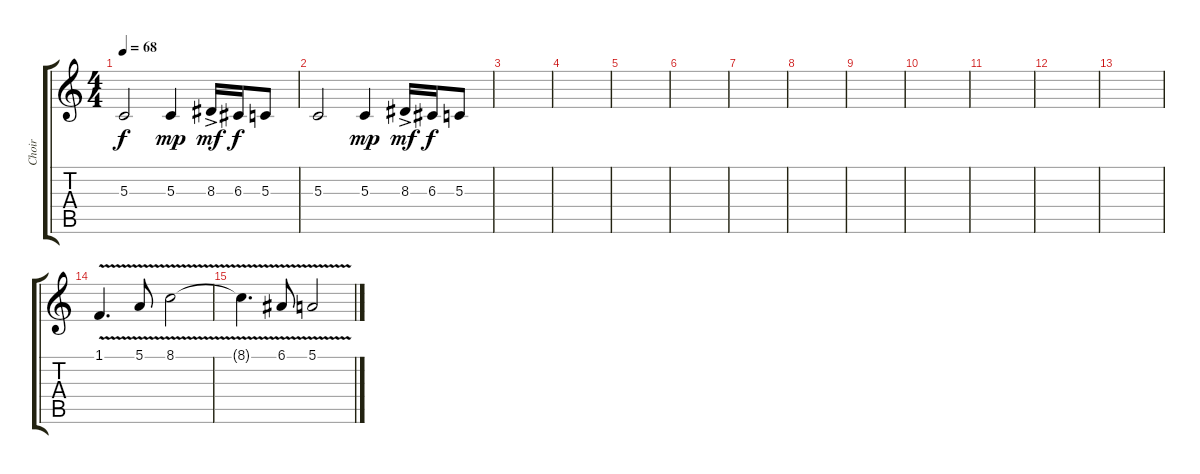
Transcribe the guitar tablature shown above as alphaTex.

\track ("Choir" "Choir") {instrument choiraahs}
\staff {score tabs}
\tuning (E4 B3 G3 D3 A2 E2) {hide}
\ts (4 4)
\tempo 68
\clef g2
\ks c
5.3.2{dy f} 5.3.4{dy mp} 8.3{ac}.16{dy mf} 6.3.16{dy f} 5.3.8 |
5.3.2 5.3.4{dy mp} 8.3{ac}.16{dy mf} 6.3.16{dy f} 5.3.8 |
|
|
|
|
|
|
|
|
|
|
|
1.1{v}.4{d} 5.1{v}.8 8.1{v}.2 |
8.1{v t}.4{d} 6.1{v}.8 5.1{v}.2
